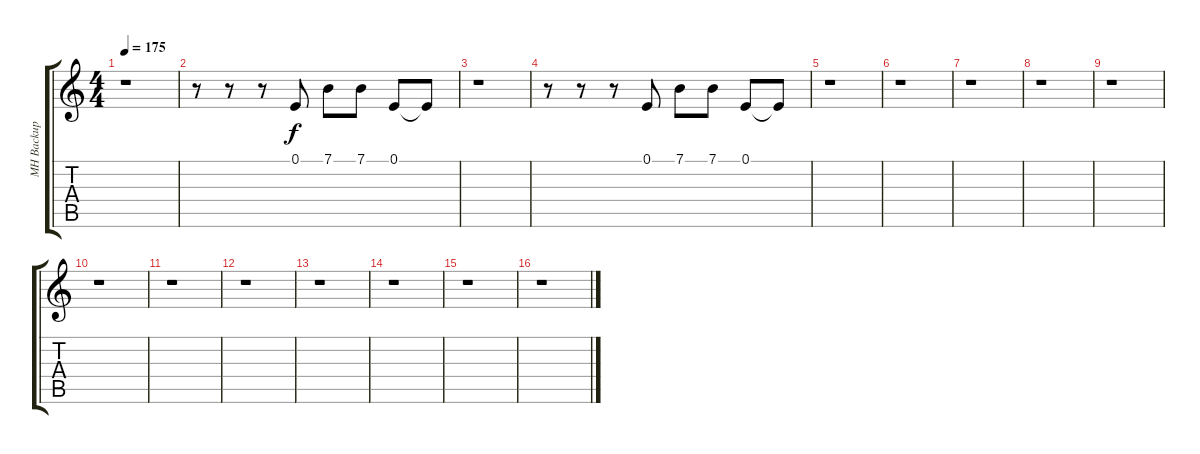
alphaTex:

\track ("MH Backup Vocals" "MH Backup ") {instrument cello}
\staff {score tabs}
\tuning (E4 B3 G3 D3 A2 E2) {hide}
\ts (4 4)
\tempo 175
\clef g2
\ks c
r.1{dy f} |
r.8 r.8 r.8 0.1.8 7.1.8 7.1.8 0.1.8 0.1{t}.8 |
r.1 |
r.8 r.8 r.8 0.1.8 7.1.8 7.1.8 0.1.8 0.1{t}.8 |
r.1 |
r.1 |
r.1 |
r.1 |
r.1 |
r.1 |
r.1 |
r.1 |
r.1 |
r.1 |
r.1 |
r.1
